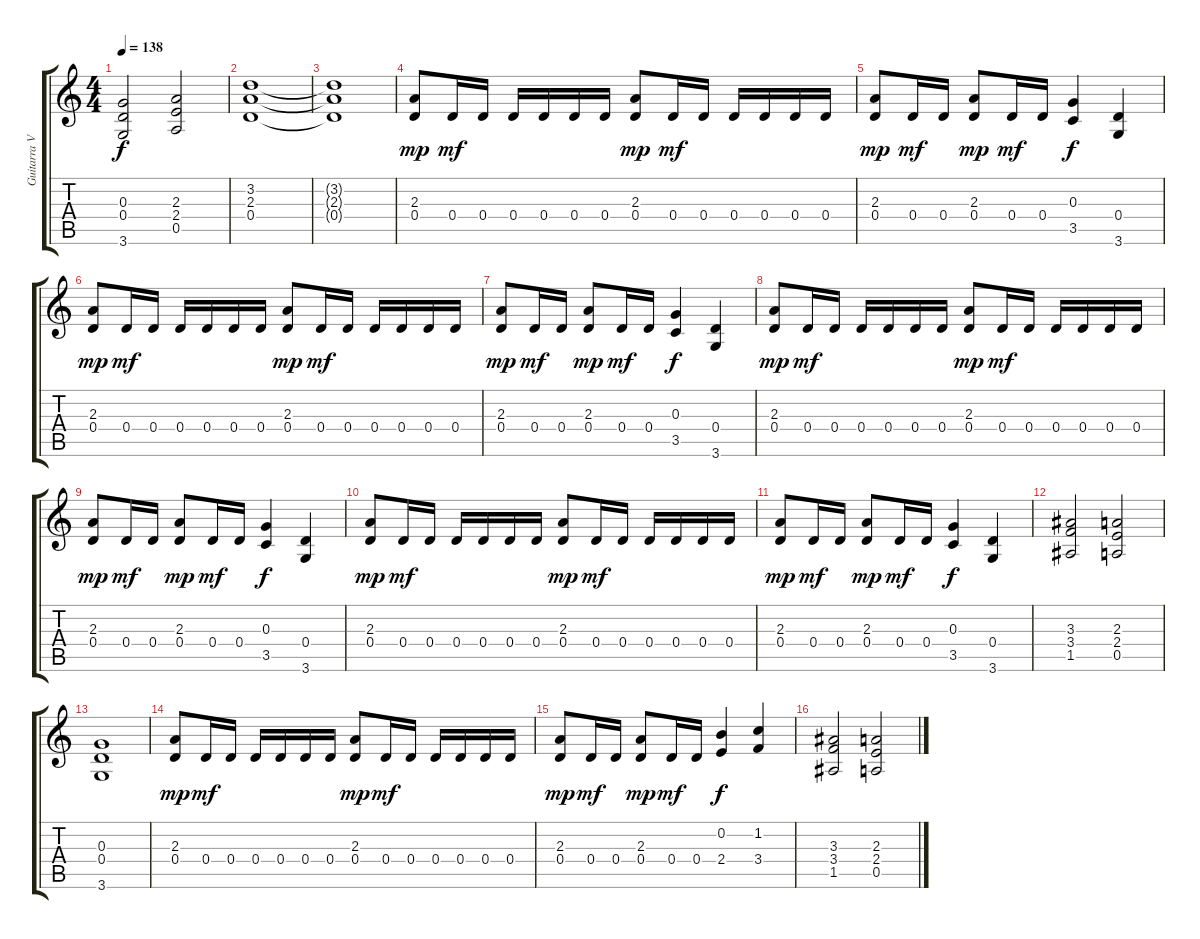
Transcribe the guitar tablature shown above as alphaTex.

\track ("Guitarra V (Dist. Rítmica)" "Guitarra V") {instrument distortionguitar}
\staff {score tabs}
\tuning (E4 B3 G3 D3 A2 E2) {hide}
\ts (4 4)
\tempo 138
\clef g2
\ks c
(0.3 0.4 3.6).2{dy f} (2.3 2.4 0.5).2 |
(3.2 2.3 0.4).1 |
(3.2{t} 2.3{t} 0.4{t}).1 |
(2.3 0.4).8{dy mp} 0.4.16{dy mf} 0.4.16 0.4.16 0.4.16 0.4.16 0.4.16 (2.3 0.4).8{dy mp} 0.4.16{dy mf} 0.4.16 0.4.16 0.4.16 0.4.16 0.4.16 |
(2.3 0.4).8{dy mp} 0.4.16{dy mf} 0.4.16 (2.3 0.4).8{dy mp} 0.4.16{dy mf} 0.4.16 (0.3 3.5).4{dy f} (0.4 3.6).4 |
(2.3 0.4).8{dy mp} 0.4.16{dy mf} 0.4.16 0.4.16 0.4.16 0.4.16 0.4.16 (2.3 0.4).8{dy mp} 0.4.16{dy mf} 0.4.16 0.4.16 0.4.16 0.4.16 0.4.16 |
(2.3 0.4).8{dy mp} 0.4.16{dy mf} 0.4.16 (2.3 0.4).8{dy mp} 0.4.16{dy mf} 0.4.16 (0.3 3.5).4{dy f} (0.4 3.6).4 |
(2.3 0.4).8{dy mp} 0.4.16{dy mf} 0.4.16 0.4.16 0.4.16 0.4.16 0.4.16 (2.3 0.4).8{dy mp} 0.4.16{dy mf} 0.4.16 0.4.16 0.4.16 0.4.16 0.4.16 |
(2.3 0.4).8{dy mp} 0.4.16{dy mf} 0.4.16 (2.3 0.4).8{dy mp} 0.4.16{dy mf} 0.4.16 (0.3 3.5).4{dy f} (0.4 3.6).4 |
(2.3 0.4).8{dy mp} 0.4.16{dy mf} 0.4.16 0.4.16 0.4.16 0.4.16 0.4.16 (2.3 0.4).8{dy mp} 0.4.16{dy mf} 0.4.16 0.4.16 0.4.16 0.4.16 0.4.16 |
(2.3 0.4).8{dy mp} 0.4.16{dy mf} 0.4.16 (2.3 0.4).8{dy mp} 0.4.16{dy mf} 0.4.16 (0.3 3.5).4{dy f} (0.4 3.6).4 |
(3.3 3.4 1.5).2 (2.3 2.4 0.5).2 |
(0.3 0.4 3.6).1 |
(2.3 0.4).8{dy mp} 0.4.16{dy mf} 0.4.16 0.4.16 0.4.16 0.4.16 0.4.16 (2.3 0.4).8{dy mp} 0.4.16{dy mf} 0.4.16 0.4.16 0.4.16 0.4.16 0.4.16 |
(2.3 0.4).8{dy mp} 0.4.16{dy mf} 0.4.16 (2.3 0.4).8{dy mp} 0.4.16{dy mf} 0.4.16 (0.2 2.4).4{dy f} (1.2 3.4).4 |
(3.3 3.4 1.5).2 (2.3 2.4 0.5).2
